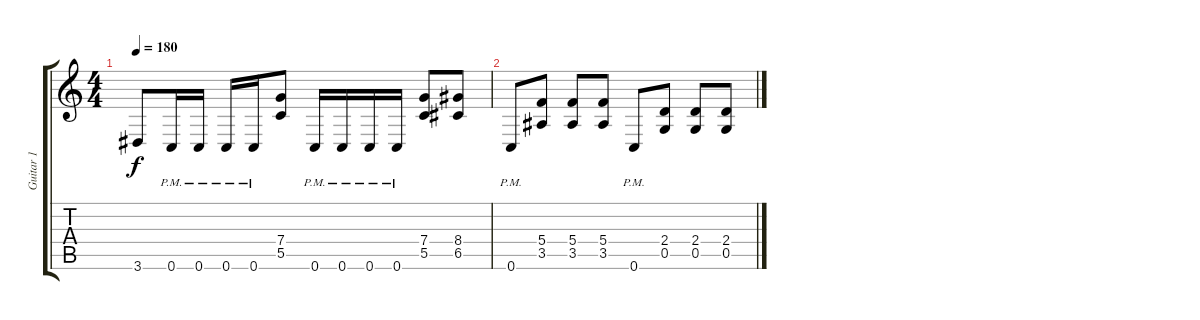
\track ("Guitar 1" "Guitar 1") {instrument distortionguitar}
\staff {score tabs}
\tuning (D4 A3 F3 C3 G2 C2) {hide}
\ts (4 4)
\tempo 180
\clef g2
\ks c
3.6{t}.8{dy f} 0.6{pm}.16 0.6{pm}.16 0.6{pm}.16 0.6{pm}.16 (7.4 5.5).8 0.6{pm}.16 0.6{pm}.16 0.6{pm}.16 0.6{pm}.16 (7.4 5.5).8 (8.4 6.5).8 |
0.6{pm}.8 (5.4 3.5).8 (5.4 3.5).8 (5.4 3.5).8 0.6{pm}.8 (2.4 0.5).8 (2.4 0.5).8 (2.4 0.5).8
